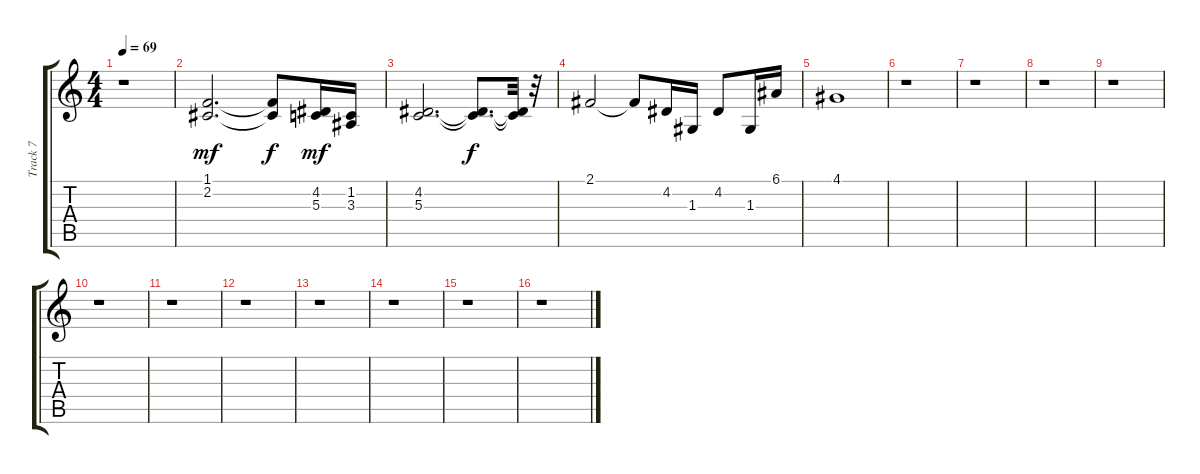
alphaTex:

\track ("Track 7" "Track 7") {instrument frenchhorn}
\staff {score tabs}
\tuning (E4 B3 G3 D3 A2 E2) {hide}
\ts (4 4)
\tempo 69
\clef g2
\ks c
r.1{dy f} |
(1.1 2.2).2{d dy mf instrument bassoon} (1.1{t} 2.2{t}).8{dy f} (4.2 5.3).16{dy mf} (1.2 3.3).16 |
(4.2 5.3).2{d} (4.2{t} 5.3{t}).8{d dy f} (4.2{t} 5.3{t}).32 r.32 |
2.1.2{instrument frenchhorn} 2.1{t}.8 4.2.16 1.3.16 4.2.8 1.3.16 6.1.16 |
4.1.1 |
r.1 |
r.1 |
r.1 |
r.1 |
r.1 |
r.1 |
r.1 |
r.1 |
r.1 |
r.1 |
r.1
